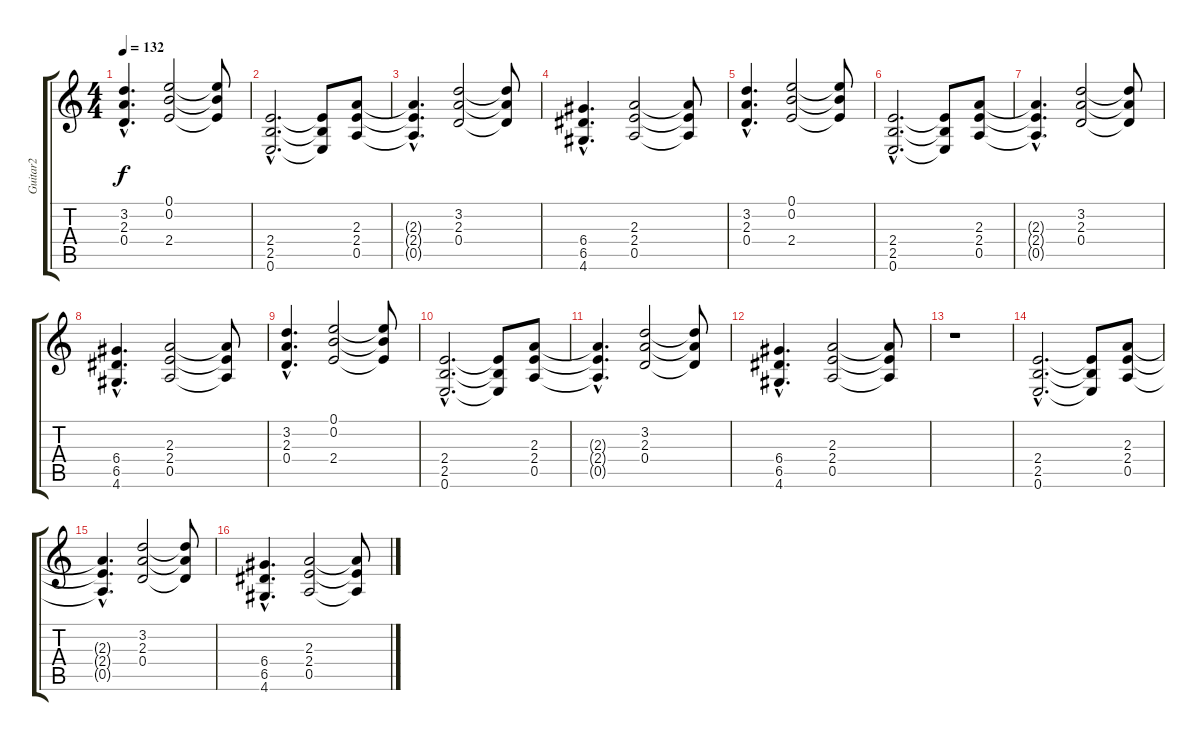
\track ("Guitar2" "Guitar2") {instrument distortionguitar}
\staff {score tabs}
\tuning (E4 B3 G3 D3 A2 E2) {hide}
\ts (4 4)
\tempo 132
\clef g2
\ks c
(3.2{hac} 2.3{hac} 0.4{hac}).4{d dy f} (0.1 0.2 2.4).2 (0.1{t} 0.2{t} 2.4{t}).8 |
(2.4{hac} 2.5{hac} 0.6{hac}).2{d} (2.4{t} 2.5{t} 0.6{t}).8 (2.3 2.4 0.5).8 |
(2.3{hac t} 2.4{hac t} 0.5{hac t}).4{d} (3.2 2.3 0.4).2 (3.2{t} 2.3{t} 0.4{t}).8 |
(6.4{hac} 6.5{hac} 4.6{hac}).4{d} (2.3 2.4 0.5).2 (2.3{t} 2.4{t} 0.5{t}).8 |
(3.2{hac} 2.3{hac} 0.4{hac}).4{d} (0.1 0.2 2.4).2 (0.1{t} 0.2{t} 2.4{t}).8 |
(2.4{hac} 2.5{hac} 0.6{hac}).2{d} (2.4{t} 2.5{t} 0.6{t}).8 (2.3 2.4 0.5).8 |
(2.3{hac t} 2.4{hac t} 0.5{hac t}).4{d} (3.2 2.3 0.4).2 (3.2{t} 2.3{t} 0.4{t}).8 |
(6.4{hac} 6.5{hac} 4.6{hac}).4{d} (2.3 2.4 0.5).2 (2.3{t} 2.4{t} 0.5{t}).8 |
(3.2{hac} 2.3{hac} 0.4{hac}).4{d} (0.1 0.2 2.4).2 (0.1{t} 0.2{t} 2.4{t}).8 |
(2.4{hac} 2.5{hac} 0.6{hac}).2{d} (2.4{t} 2.5{t} 0.6{t}).8 (2.3 2.4 0.5).8 |
(2.3{hac t} 2.4{hac t} 0.5{hac t}).4{d} (3.2 2.3 0.4).2 (3.2{t} 2.3{t} 0.4{t}).8 |
(6.4{hac} 6.5{hac} 4.6{hac}).4{d} (2.3 2.4 0.5).2 (2.3{t} 2.4{t} 0.5{t}).8 |
r.1 |
(2.4{hac} 2.5{hac} 0.6{hac}).2{d} (2.4{t} 2.5{t} 0.6{t}).8 (2.3 2.4 0.5).8 |
(2.3{hac t} 2.4{hac t} 0.5{hac t}).4{d} (3.2 2.3 0.4).2 (3.2{t} 2.3{t} 0.4{t}).8 |
(6.4{hac} 6.5{hac} 4.6{hac}).4{d} (2.3 2.4 0.5).2 (2.3{t} 2.4{t} 0.5{t}).8
